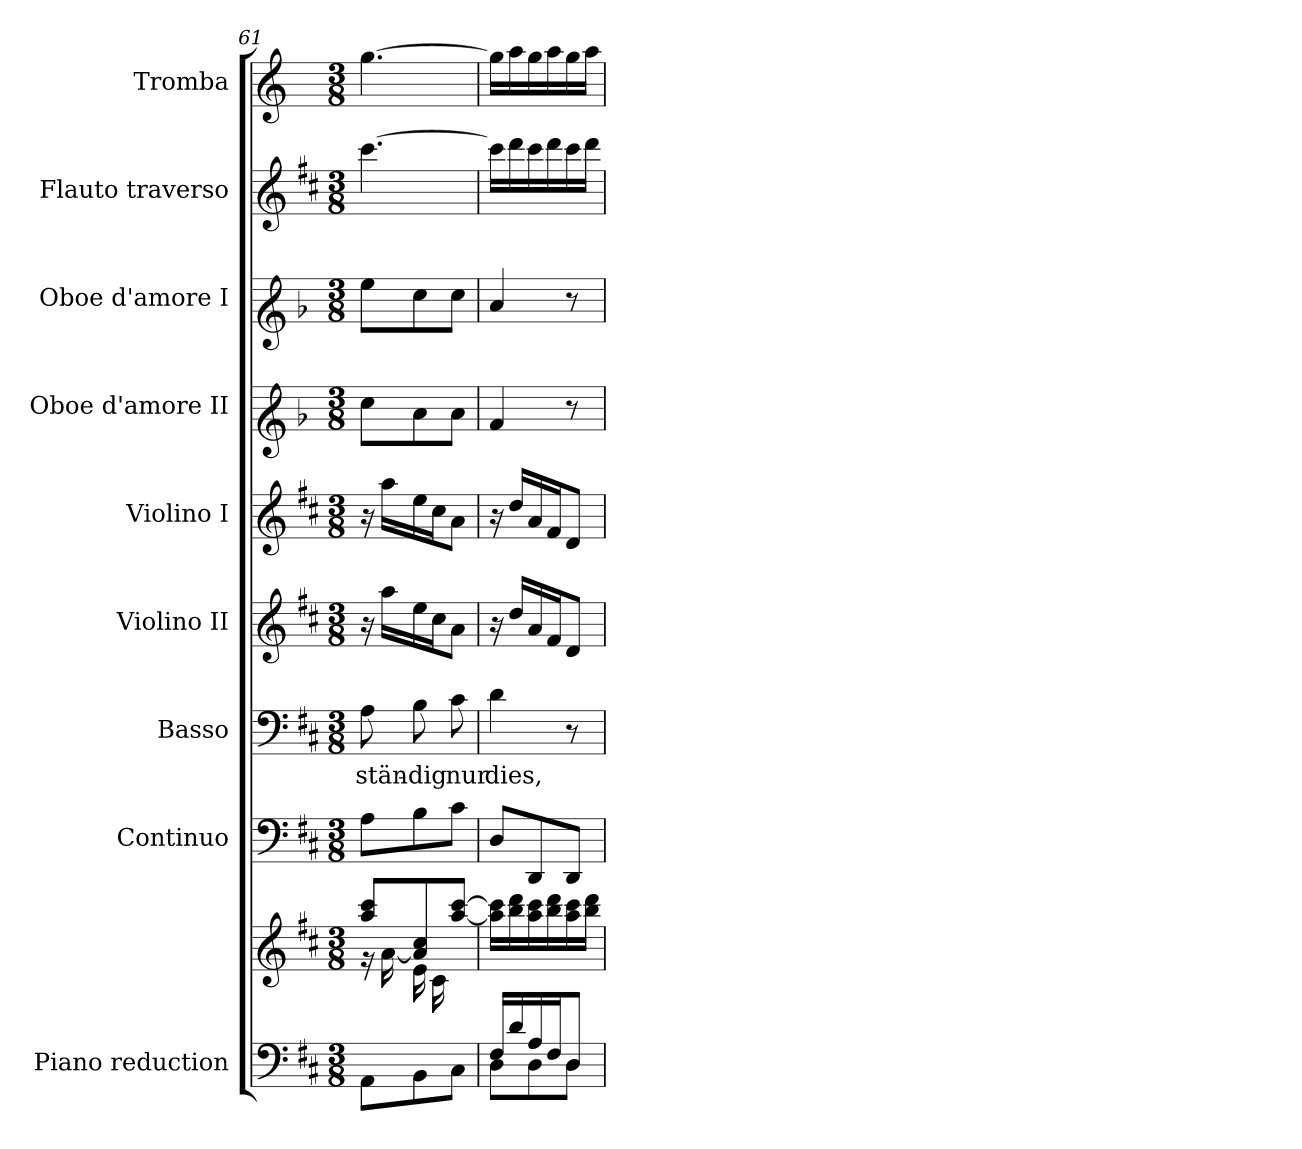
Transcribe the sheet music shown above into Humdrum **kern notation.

**kern	**kern	**kern	**kern	**text	**kern	**kern	**kern	**kern	**kern	**kern
*part9	*part9	*part8	*part7	*part7	*part6	*part5	*part4	*part3	*part2	*part1
*staff10	*staff9	*staff8	*staff7	*staff7	*staff6	*staff5	*staff4	*staff3	*staff2	*staff1
*I"Piano reduction	*	*I"Continuo	*I"Basso	*	*I"Violino II	*I"Violino I	*I"Oboe d'amore II	*I"Oboe d'amore I	*I"Flauto traverso	*I"Tromba
*I'Pno	*	*	*	*	*I'Vln	*I'Vln	*	*	*I'Fl	*
*clefF4	*clefG2	*clefF4	*clefF4	*	*clefG2	*clefG2	*clefG1	*clefG1	*clefG2	*clefG2
*	*	*	*	*	*	*	*ITrd2c3	*ITrd2c3	*	*ITrd-1c-2
*k[f#c#]	*k[f#c#]	*k[f#c#]	*k[f#c#]	*	*k[f#c#]	*k[f#c#]	*k[f#c#]	*k[f#c#]	*k[f#c#]	*k[f#c#]
*M3/8	*M3/8	*M3/8	*M3/8	*	*M3/8	*M3/8	*M3/8	*M3/8	*M3/8	*M3/8
=61	=61	=61	=61	=61	=61	=61	=61	=61	=61	=61
*^	*^	*	*	*	*	*	*	*	*	*
!	!	!	!	!	!	!LO:LY:b	!	!	!	!	!	!
4ryy	8AA\L	8aa/ 8ccc#/L	16r	8A\L	8A\	-stän-	16r	16r	8cc#\L	8ee\L	[4.ccc#\	[4.aa\
.	.	.	[16a\LL	.	.	.	16aa\LL	16aa\LL	.	.	.	.
!	!	!	!	!	!	!LO:LY:b	!	!	!	!	!	!
.	8BB\	8a/] 8cc#/	16e\	8B\	8B\	-dig	16ee\	16ee\	8a\	8cc#\	.	.
.	.	.	16c#\J	.	.	.	16cc#\J	16cc#\J	.	.	.	.
!	!	!	!	!	!	!LO:LY:b	!	!	!	!	!	!
8A/J	8C#\J	[8aa/ [8ccc#/J	8ryy	8c#\J	8c#\	nur	8a\J	8a\J	8a\J	8cc#\J	.	.
!!LO:PB:g=z
=62	=62	=62	=62	=62	=62	=62	=62	=62	=62	=62	=62	=62
!	!	!	!	!	!	!LO:LY:b	!	!	!	!	!	!
*	*	*v	*v	*	*	*	*	*	*	*	*	*
16F#/LL	8D\L	16aa\] 16ccc#\]LL	8D/L	4d\	dies,	16r	16r	4f#/	4a/	16ccc#\LL]	16aa\LL]
16d/	.	16bb\ 16ddd\	.	.	.	16dd/LL	16dd/LL	.	.	16ddd\	16bb\
16A/	8D\	16aa\ 16ccc#\	8DD/	.	.	16a/	16a/	.	.	16ccc#\	16aa\
16F#/J	.	16bb\ 16ddd\	.	.	.	16f#/J	16f#/J	.	.	16ddd\	16bb\
8D/J	8D\J	16aa\ 16ccc#\	8DD/J	8r	.	8d/J	8d/J	8r	8r	16ccc#\	16aa\
.	.	16bb\ 16ddd\JJ	.	.	.	.	.	.	.	16ddd\JJ	16bb\JJ
*v	*v	*	*	*	*	*	*	*	*	*	*
=	=	=	=	=	=	=	=	=	=	=
*-	*-	*-	*-	*-	*-	*-	*-	*-	*-	*-
